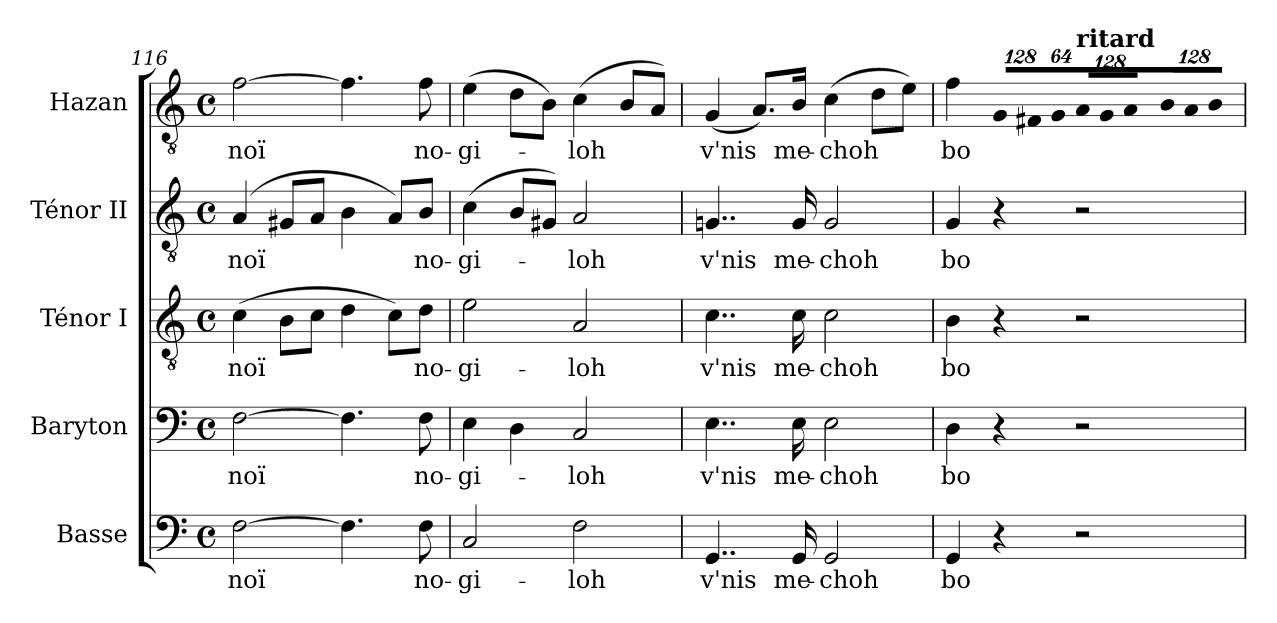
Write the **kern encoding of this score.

**kern	**text	**kern	**text	**kern	**text	**kern	**text	**kern	**text
*part5	*part5	*part4	*part4	*part3	*part3	*part2	*part2	*part1	*part1
*staff5	*staff5	*staff4	*staff4	*staff3	*staff3	*staff2	*staff2	*staff1	*staff1
*I"Basse	*	*I"Baryton	*	*I"Ténor I	*	*I"Ténor II	*	*I"Hazan	*
*I'B.	*	*I'Bar.	*	*I'T. I	*	*I'T. II	*	*I'H.	*
!!LO:LB:g=z
*clefF4	*	*clefF4	*	*clefGv2	*	*clefGv2	*	*clefGv2	*
*	*	*	*	*ITrd7c12	*	*ITrd7c12	*	*ITrd7c12	*
*k[]	*	*k[]	*	*k[]	*	*k[]	*	*k[]	*
*C:	*	*C:	*	*C:	*	*C:	*	*C:	*
*M4/4	*	*M4/4	*	*M4/4	*	*M4/4	*	*M4/4	*
*met(c)	*	*met(c)	*	*met(c)	*	*met(c)	*	*met(c)	*
=116	=116	=116	=116	=116	=116	=116	=116	=116	=116
!	!LO:LY:b:color=#000000	!	!	!	!	!	!	!	!
!	!	!	!LO:LY:b:color=#000000	!	!	!	!	!	!
!	!	!	!	!	!LO:LY:b:color=#000000	!	!	!	!
!	!	!	!	!	!	!	!LO:LY:b:color=#000000	!	!
!	!	!	!	!	!	!	!	!	!LO:LY:b:color=#000000
[>2Fi\	-noï	[>2Fi\	-noï	(4Ci\	-noï	(4AAi/	-noï	[>2Fi\	-noï
.	.	.	.	8BBi\L	.	8GG#Xi/L	.	.	.
.	.	.	.	8Ci\J	.	8AAi/J	.	.	.
4.Fi\]	.	4.Fi\]	.	4Di\	.	4BBi\	.	4.Fi\]	.
.	.	.	.	8Ci\L)	.	8AAi/L)	.	.	.
!	!LO:LY:b:color=#000000	!	!	!	!	!	!	!	!
!	!	!	!LO:LY:b:color=#000000	!	!	!	!	!	!
!	!	!	!	!	!LO:LY:b:color=#000000	!	!	!	!
!	!	!	!	!	!	!	!LO:LY:b:color=#000000	!	!
!	!	!	!	!	!	!	!	!	!LO:LY:b:color=#000000
8Fi\	no-	8Fi\	no-	8Di\J	no-	8BBi/J	no-	8Fi\	no-
=117	=117	=117	=117	=117	=117	=117	=117	=117	=117
!	!LO:LY:b:color=#000000	!	!	!	!	!	!	!	!
!	!	!	!LO:LY:b:color=#000000	!	!	!	!	!	!
!	!	!	!	!	!LO:LY:b:color=#000000	!	!	!	!
!	!	!	!	!	!	!	!LO:LY:b:color=#000000	!	!
!	!	!	!	!	!	!	!	!	!LO:LY:b:color=#000000
2Ci/	-gi-	4Ei\	-gi-	2Ei\	-gi-	(4Ci\	-gi-	(4Ei\	-gi-
.	.	4Di\	.	.	.	8BBi/L	.	8Di\L	.
.	.	.	.	.	.	8GG#Xi/J)	.	8BBi\J)	.
!	!LO:LY:b:color=#000000	!	!	!	!	!	!	!	!
!	!	!	!LO:LY:b:color=#000000	!	!	!	!	!	!
!	!	!	!	!	!LO:LY:b:color=#000000	!	!	!	!
!	!	!	!	!	!	!	!LO:LY:b:color=#000000	!	!
!	!	!	!	!	!	!	!	!	!LO:LY:b:color=#000000
2Fi\	-loh	2Ci/	-loh	2AAi/	-loh	2AAi/	-loh	(4Ci\	-loh
.	.	.	.	.	.	.	.	8BBi/L	.
.	.	.	.	.	.	.	.	8AAi/J)	.
=118	=118	=118	=118	=118	=118	=118	=118	=118	=118
!	!LO:LY:b:color=#000000	!	!	!	!	!	!	!	!
!	!	!	!LO:LY:b:color=#000000	!	!	!	!	!	!
!	!	!	!	!	!LO:LY:b:color=#000000	!	!	!	!
!	!	!	!	!	!	!	!LO:LY:b:color=#000000	!	!
!	!	!	!	!	!	!	!	!	!LO:LY:b:color=#000000
4..GGi/	v'nis	4..Ei\	v'nis	4..Ci\	v'nis	4..GGni/	v'nis	(4GGi/	v'nis
.	.	.	.	.	.	.	.	8.AAi/L)	.
!	!LO:LY:b:color=#000000	!	!	!	!	!	!	!	!
!	!	!	!LO:LY:b:color=#000000	!	!	!	!	!	!
!	!	!	!	!	!LO:LY:b:color=#000000	!	!	!	!
!	!	!	!	!	!	!	!LO:LY:b:color=#000000	!	!
!	!	!	!	!	!	!	!	!	!LO:LY:b:color=#000000
16GGi/	me-	16Ei\	me-	16Ci\	me-	16GGi/	me-	16BBi/Jk	me-
!	!LO:LY:b:color=#000000	!	!	!	!	!	!	!	!
!	!	!	!LO:LY:b:color=#000000	!	!	!	!	!	!
!	!	!	!	!	!LO:LY:b:color=#000000	!	!	!	!
!	!	!	!	!	!	!	!LO:LY:b:color=#000000	!	!
!	!	!	!	!	!	!	!	!	!LO:LY:b:color=#000000
2GGi/	-choh	2Ei\	-choh	2Ci\	-choh	2GGi/	-choh	(4Ci\	-choh
.	.	.	.	.	.	.	.	8Di\L	.
.	.	.	.	.	.	.	.	8Ei\J)	.
=119	=119	=119	=119	=119	=119	=119	=119	=119	=119
!	!LO:LY:b:color=#000000	!	!	!	!	!	!	!	!
!	!	!	!LO:LY:b:color=#000000	!	!	!	!	!	!
!	!	!	!	!	!LO:LY:b:color=#000000	!	!	!	!
!	!	!	!	!	!	!	!LO:LY:b:color=#000000	!	!
!	!	!	!	!	!	!	!	!	!LO:LY:b:color=#000000
4GGi/	bo	4Di\	bo	4BBi\	bo	4GGi/	bo	4Fi\	bo
*	*	*	*	*	*	*	*	*Xbrackettup	*
!	!	!	!	!	!	!	!	!LO:N:vis=8	!
4r	.	4r	.	4r	.	4r	.	1024%85GGi/L	.
!	!	!	!	!	!	!	!	!LO:N:vis=8	!
.	.	.	.	.	.	.	.	1024%85FF#Xi/	.
!	!	!	!	!	!	!	!	!LO:N:vis=8	!
.	.	.	.	.	.	.	.	512%43GGi/J	.
!	!	!	!	!	!	!	!	!LO:TX:a:B:t=ritard	!
!	!	!	!	!	!	!	!	!LO:N:vis=8	!
2r	.	2r	.	2r	.	2r	.	1024%85AAi/L	.
!	!	!	!	!	!	!	!	!LO:N:vis=8	!
.	.	.	.	.	.	.	.	1024%85GGi/	.
!	!	!	!	!	!	!	!	!LO:N:vis=8	!
.	.	.	.	.	.	.	.	512%43AAi/J	.
!	!	!	!	!	!	!	!	!LO:N:vis=8	!
.	.	.	.	.	.	.	.	1024%85BBi/L	.
!	!	!	!	!	!	!	!	!LO:N:vis=8	!
.	.	.	.	.	.	.	.	1024%85AAi/	.
!	!	!	!	!	!	!	!	!LO:N:vis=8	!
.	.	.	.	.	.	.	.	512%43BBi/J	.
=	=	=	=	=	=	=	=	=	=
*-	*-	*-	*-	*-	*-	*-	*-	*-	*-
